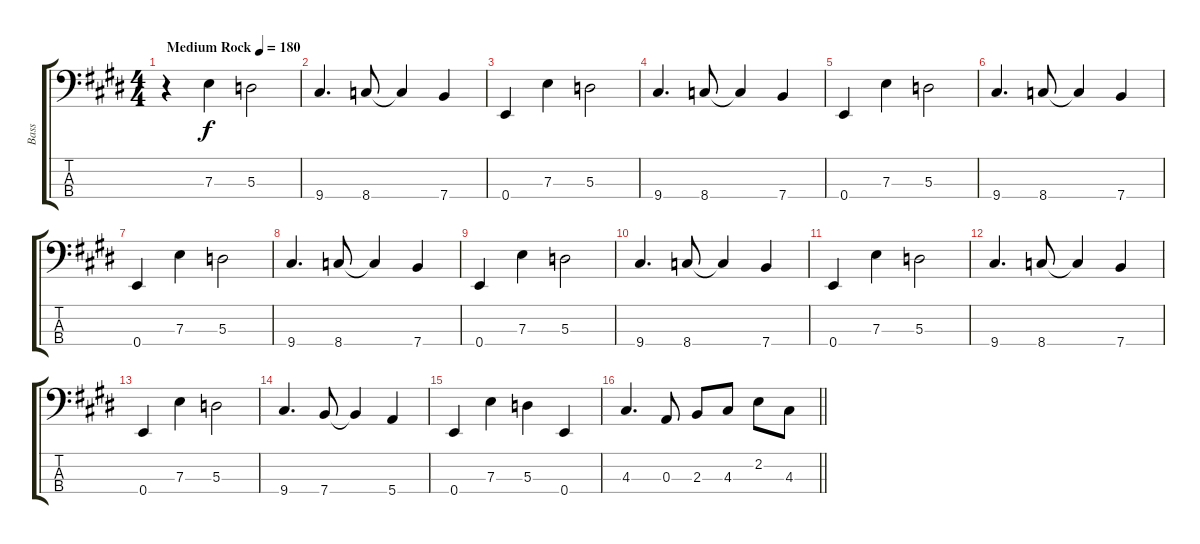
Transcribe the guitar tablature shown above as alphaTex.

\track ("Bass" "Bass") {instrument electricbassfinger bank 163}
\staff {score tabs}
\tuning (G2 D2 A1 E1) {hide}
\ts (4 4)
\tempo (180 "Medium Rock")
\clef f4
\ks e
r.4{dy f instrument electricbassfinger} 7.3.4 5.3.2 |
9.4.4{d} 8.4.8 8.4{t}.4 7.4.4 |
0.4.4 7.3.4 5.3.2 |
9.4.4{d} 8.4.8 8.4{t}.4 7.4.4 |
0.4.4 7.3.4 5.3.2 |
9.4.4{d} 8.4.8 8.4{t}.4 7.4.4 |
0.4.4 7.3.4 5.3.2 |
9.4.4{d} 8.4.8 8.4{t}.4 7.4.4 |
0.4.4 7.3.4 5.3.2 |
9.4.4{d} 8.4.8 8.4{t}.4 7.4.4 |
0.4.4 7.3.4 5.3.2 |
9.4.4{d} 8.4.8 8.4{t}.4 7.4.4 |
0.4.4 7.3.4 5.3.2 |
9.4.4{d} 7.4.8 7.4{t}.4 5.4.4 |
0.4.4 7.3.4 5.3.4 0.4.4 |
\barLineRight lightlight
4.3.4{d} 0.3.8 2.3.8 4.3.8 2.2.8 4.3.8
